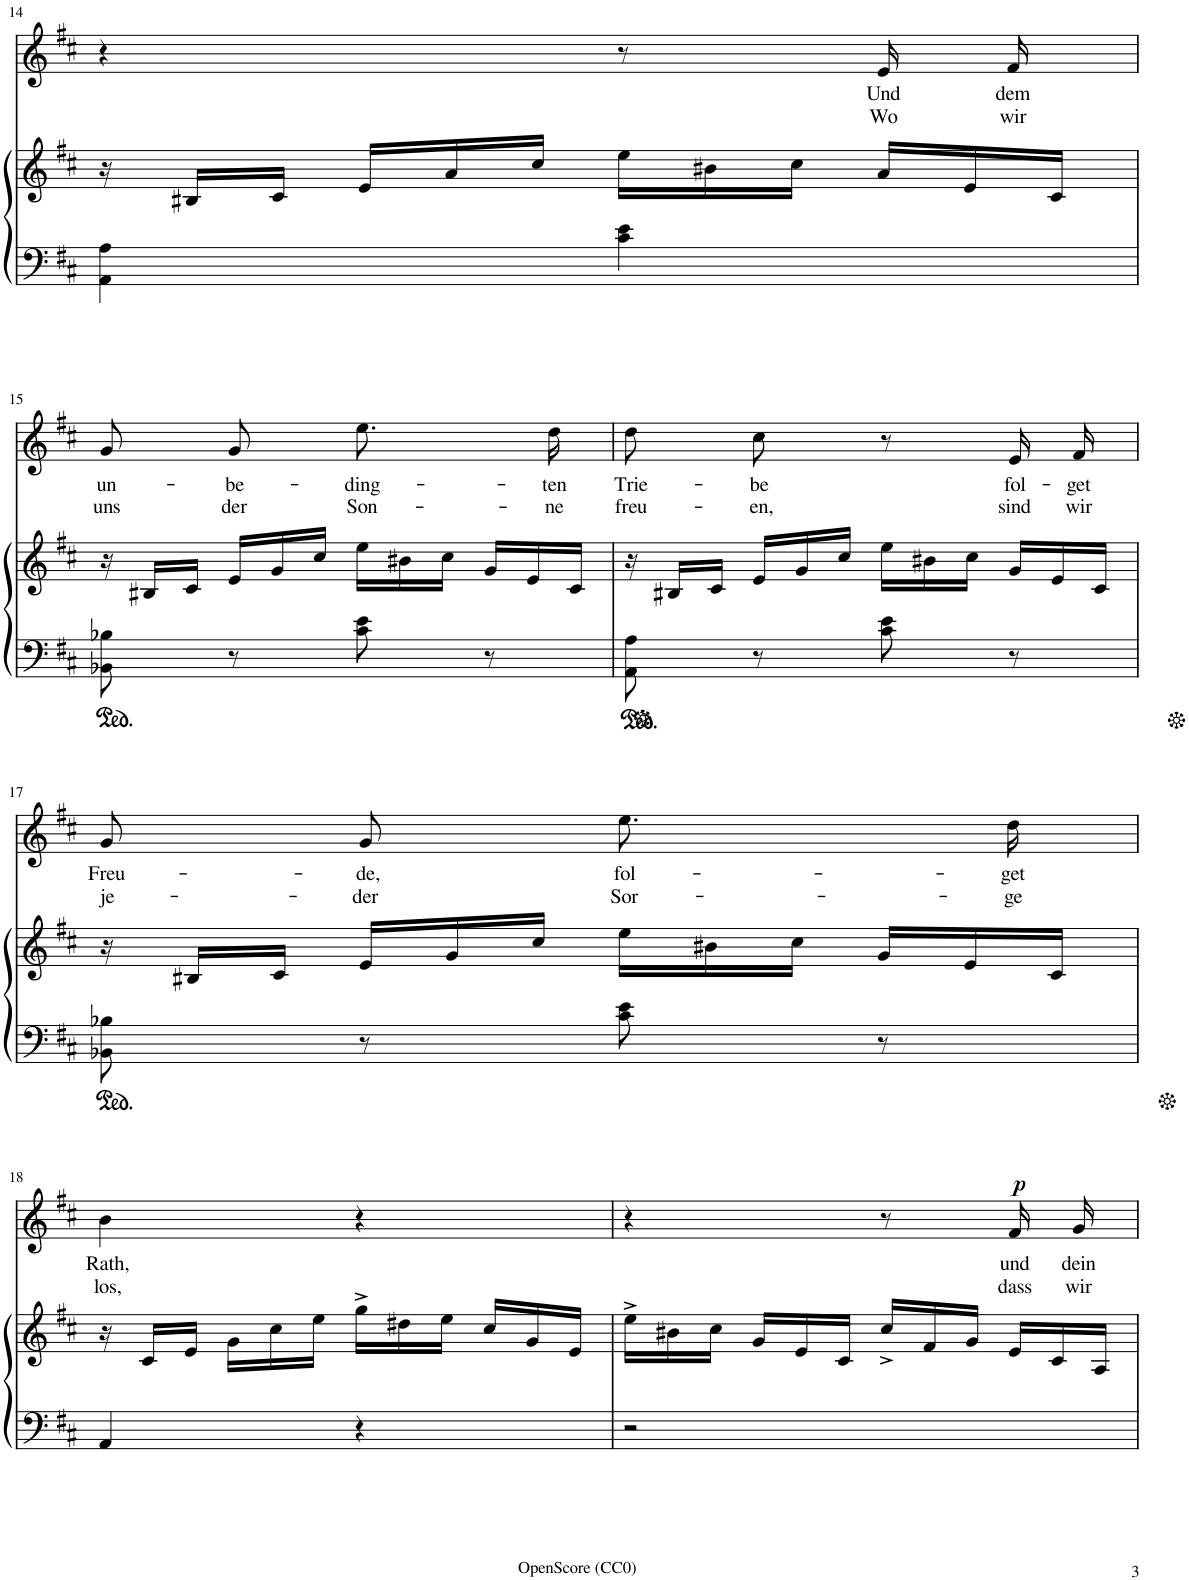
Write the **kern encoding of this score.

**kern	**kern	**kern	**text	**text	**dynam
*part2	*part2	*part1	*part1	*part1	*part1
*staff3	*staff2	*staff1	*staff1	*staff1	*staff1
*I"Piano	*	*I"Gesang Voice	*	*	*
*I'Pno	*	*	*	*	*
!!LO:PB:g=z
*clefF4	*clefG2	*clefG2	*	*	*
*k[f#c#]	*k[f#c#]	*k[f#c#]	*	*	*
*M4/8	*M4/8	*M4/8	*	*	*
=14	=14	=14	=14	=14	=14
4AA\ 4A\	24r	4r	.	.	.
.	24B#X/LL	.	.	.	.
.	24c#/JJ	.	.	.	.
*	*Xbrackettup	*	*	*	*
.	24e/LL	.	.	.	.
.	24a/	.	.	.	.
.	24cc#/JJ	.	.	.	.
4c#\ 4e\	24ee\LL	8r	.	.	.
.	24b#X\	.	.	.	.
.	24cc#\JJ	.	.	.	.
!	!	!	!LO:LY:b	!LO:LY:b	!
.	24a/LL	16e/LL	Und	Wo	.
.	24e/	.	.	.	.
!	!	!	!LO:LY:b	!LO:LY:b	!
.	.	16f#/JJ	dem	wir	.
.	24c#/JJ	.	.	.	.
!!LO:LB:g=z
=15	=15	=15	=15	=15	=15
*	*brackettup	*	*	*	*
!	!	!	!LO:LY:b	!LO:LY:b	!
8BB-X\ 8B-X\	24r	8g/	un-	uns	.
.	24B#X/LL	.	.	.	.
.	24c#/JJ	.	.	.	.
*	*Xbrackettup	*	*	*	*
!	!	!	!LO:LY:b	!LO:LY:b	!
8r	24e/LL	8g/	-be-	der	.
.	24g/	.	.	.	.
.	24cc#/JJ	.	.	.	.
!	!	!	!LO:LY:b	!LO:LY:b	!
8c#\ 8e\	24ee\LL	8.ee\	-ding-	Son-	.
.	24b#X\	.	.	.	.
.	24cc#\JJ	.	.	.	.
8r	24g/LL	.	.	.	.
.	24e/	.	.	.	.
!	!	!	!LO:LY:b	!LO:LY:b	!
.	.	16dd\Jk	-ten	-ne	.
.	24c#/JJ	.	.	.	.
=16	=16	=16	=16	=16	=16
*	*brackettup	*	*	*	*
!	!	!	!LO:LY:b	!LO:LY:b	!
8AA\ 8A\	24r	8dd\	Trie-	freu-	.
.	24B#X/LL	.	.	.	.
.	24c#/JJ	.	.	.	.
*	*Xbrackettup	*	*	*	*
!	!	!	!LO:LY:b	!LO:LY:b	!
8r	24e/LL	8cc#\	-be	-en,	.
.	24g/	.	.	.	.
.	24cc#/JJ	.	.	.	.
8c#\ 8e\	24ee\LL	8r	.	.	.
.	24b#X\	.	.	.	.
.	24cc#\JJ	.	.	.	.
!	!	!	!LO:LY:b	!LO:LY:b	!
8r	24g/LL	16e/LL	fol-	sind	.
.	24e/	.	.	.	.
!	!	!	!LO:LY:b	!LO:LY:b	!
.	.	16f#/JJ	-get	wir	.
.	24c#/JJ	.	.	.	.
!!LO:LB:g=z
=17	=17	=17	=17	=17	=17
*	*brackettup	*	*	*	*
!	!	!	!LO:LY:b	!LO:LY:b	!
8BB-X\ 8B-X\	24r	8g/	Freu-	je-	.
.	24B#X/LL	.	.	.	.
.	24c#/JJ	.	.	.	.
*	*Xbrackettup	*	*	*	*
!	!	!	!LO:LY:b	!LO:LY:b	!
8r	24e/LL	8g/	-de,	-der	.
.	24g/	.	.	.	.
.	24cc#/JJ	.	.	.	.
!	!	!	!LO:LY:b	!LO:LY:b	!
8c#\ 8e\	24ee\LL	8.ee\	fol-	Sor-	.
.	24b#X\	.	.	.	.
.	24cc#\JJ	.	.	.	.
8r	24g/LL	.	.	.	.
.	24e/	.	.	.	.
!	!	!	!LO:LY:b	!LO:LY:b	!
.	.	16dd\Jk	-get	-ge	.
.	24c#/JJ	.	.	.	.
!!LO:LB:g=z
=18	=18	=18	=18	=18	=18
*	*brackettup	*	*	*	*
!	!	!	!LO:LY:b	!LO:LY:b	!
4AA/	24r	4b\	Rath,	los,	.
.	24c#/LL	.	.	.	.
.	24e/JJ	.	.	.	.
*	*Xbrackettup	*	*	*	*
.	24g\LL	.	.	.	.
.	24cc#\	.	.	.	.
.	24ee\JJ	.	.	.	.
4r	24gg^\LL	4r	.	.	.
.	24dd#X\	.	.	.	.
.	24ee\JJ	.	.	.	.
.	24cc#/LL	.	.	.	.
.	24g/	.	.	.	.
.	24e/JJ	.	.	.	.
=19	=19	=19	=19	=19	=19
2r	24ee^\LL	4r	.	.	.
.	24b#X\	.	.	.	.
.	24cc#\JJ	.	.	.	.
.	24g/LL	.	.	.	.
.	24e/	.	.	.	.
.	24c#/JJ	.	.	.	.
.	24cc#^/LL	8r	.	.	.
.	24f#/	.	.	.	.
.	24g/JJ	.	.	.	.
!	!	!	!LO:LY:b	!LO:LY:b	!LO:DY:a
.	24e/LL	16f#/LL	und	dass	p
.	24c#/	.	.	.	.
!	!	!	!LO:LY:b	!LO:LY:b	!
.	.	16g/JJ	dein	wir	.
.	24A/JJ	.	.	.	.
=	=	=	=	=	=
*-	*-	*-	*-	*-	*-
